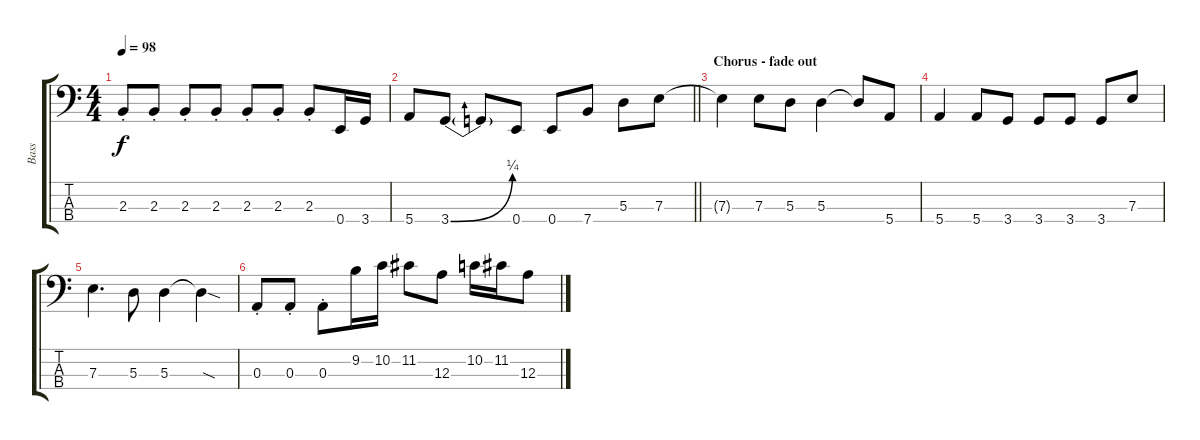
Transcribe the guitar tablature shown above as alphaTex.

\track ("Bass" "Bass") {instrument electricbassfinger}
\staff {score tabs}
\tuning (G2 D2 A1 E1) {hide}
\ts (4 4)
\tempo 98
\clef f4
\ks c
2.3{st}.8{dy f} 2.3{st}.8 2.3{st}.8 2.3{st}.8 2.3{st}.8 2.3{st}.8 2.3{st}.8 0.4.16 3.4.16 |
\barLineRight lightlight
5.4.8 3.4{be (bend 0 0 60 1)}.8 3.4{t}.8 0.4.8 0.4.8 7.4.8 5.3.8 7.3.8 |
\section ("" "Chorus - fade out")
7.3{t}.4 7.3.8 5.3.8 5.3.4 5.3{t}.8 5.4.8 |
5.4.4 5.4.8 3.4.8 3.4.8 3.4.8 3.4.8 7.3.8 |
7.3.4{d} 5.3.8 5.3.4 5.3{sod t}.4 |
0.3{st}.8 0.3{st}.8 0.3{st}.8 9.2.16 10.2.16 11.2.8 12.3.8 10.2.16 11.2.16 12.3.8
